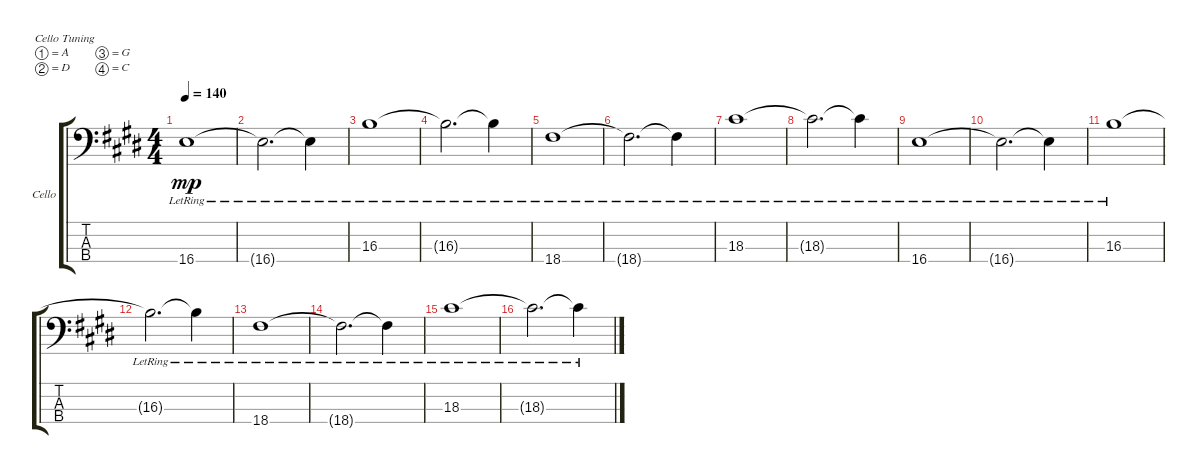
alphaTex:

\defaultSystemsLayout 4
\bracketExtendMode groupsimilarinstruments
\firstSystemTrackNameOrientation horizontal
\otherSystemsTrackNameOrientation horizontal
\track ("Cello" "Cello") {instrument cello}
\staff {score tabs}
\tuning (A3 D3 G2 C2)
\ts (4 4)
\tempo 140
\clef f4
\ks e
16.4{lr}.1{dy mp} |
16.4{lr t}.2{d} 16.4{lr t}.4 |
16.3{lr}.1 |
16.3{lr t}.2{d} 16.3{lr t}.4 |
18.4{lr}.1 |
18.4{lr t}.2{d} 18.4{lr t}.4 |
18.3{lr}.1 |
18.3{lr t}.2{d} 18.3{lr t}.4 |
16.4{lr}.1 |
16.4{lr t}.2{d} 16.4{lr t}.4 |
16.3{lr}.1 |
16.3{lr t}.2{d} 16.3{lr t}.4 |
18.4{lr}.1 |
18.4{lr t}.2{d} 18.4{lr t}.4 |
18.3{lr}.1 |
18.3{lr t}.2{d} 18.3{lr t}.4
